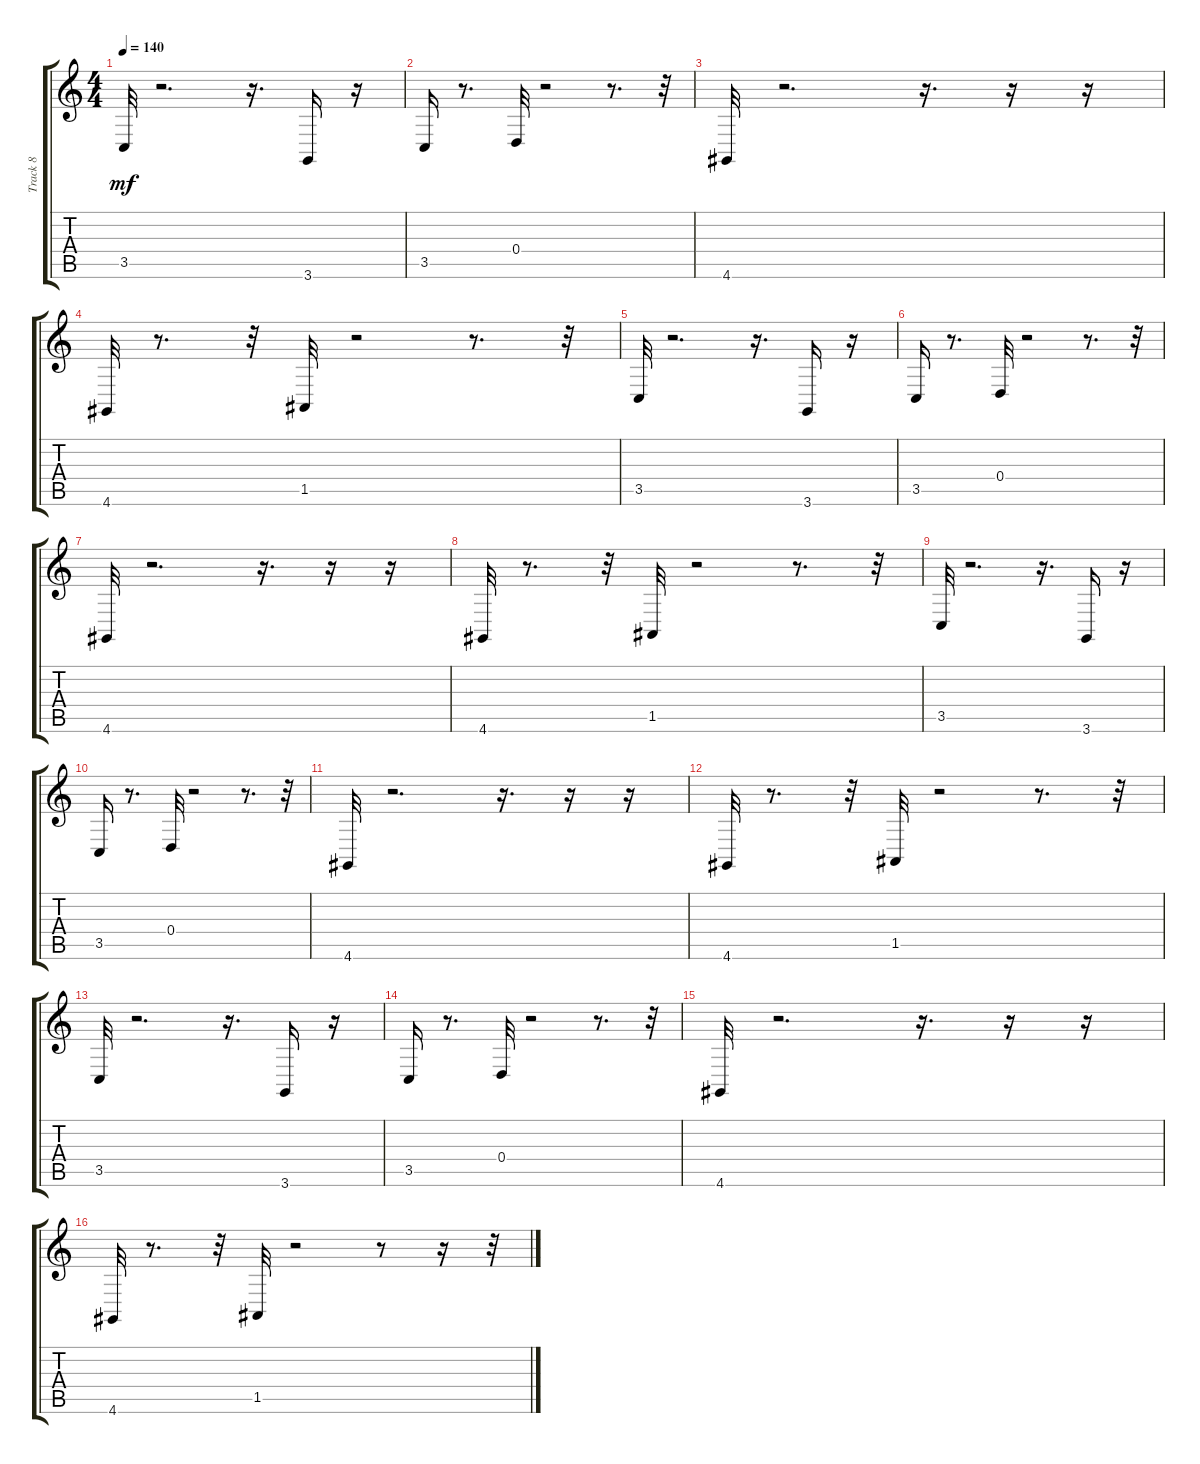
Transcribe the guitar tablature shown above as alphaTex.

\track ("Track 8" "Track 8") {instrument timpani}
\staff {score tabs}
\tuning (E4 B3 G3 D3 A2 E2) {hide}
\ts (4 4)
\tempo 140
\clef g2
\ks c
3.5.32{dy mf} r.2{d} r.16{d} 3.6.16 r.16 |
3.5.16 r.8{d} 0.4.32 r.2 r.8{d} r.32 |
4.6.32 r.2{d} r.16{d} r.16 r.16 |
4.6.32 r.8{d} r.32 1.5.32 r.2 r.8{d} r.32 |
3.5.32 r.2{d} r.16{d} 3.6.16 r.16 |
3.5.16 r.8{d} 0.4.32 r.2 r.8{d} r.32 |
4.6.32 r.2{d} r.16{d} r.16 r.16 |
4.6.32 r.8{d} r.32 1.5.32 r.2 r.8{d} r.32 |
3.5.32 r.2{d} r.16{d} 3.6.16 r.16 |
3.5.16 r.8{d} 0.4.32 r.2 r.8{d} r.32 |
4.6.32 r.2{d} r.16{d} r.16 r.16 |
4.6.32 r.8{d} r.32 1.5.32 r.2 r.8{d} r.32 |
3.5.32 r.2{d} r.16{d} 3.6.16 r.16 |
3.5.16 r.8{d} 0.4.32 r.2 r.8{d} r.32 |
4.6.32 r.2{d} r.16{d} r.16 r.16 |
4.6.32 r.8{d} r.32 1.5.32 r.2 r.8 r.16 r.32
